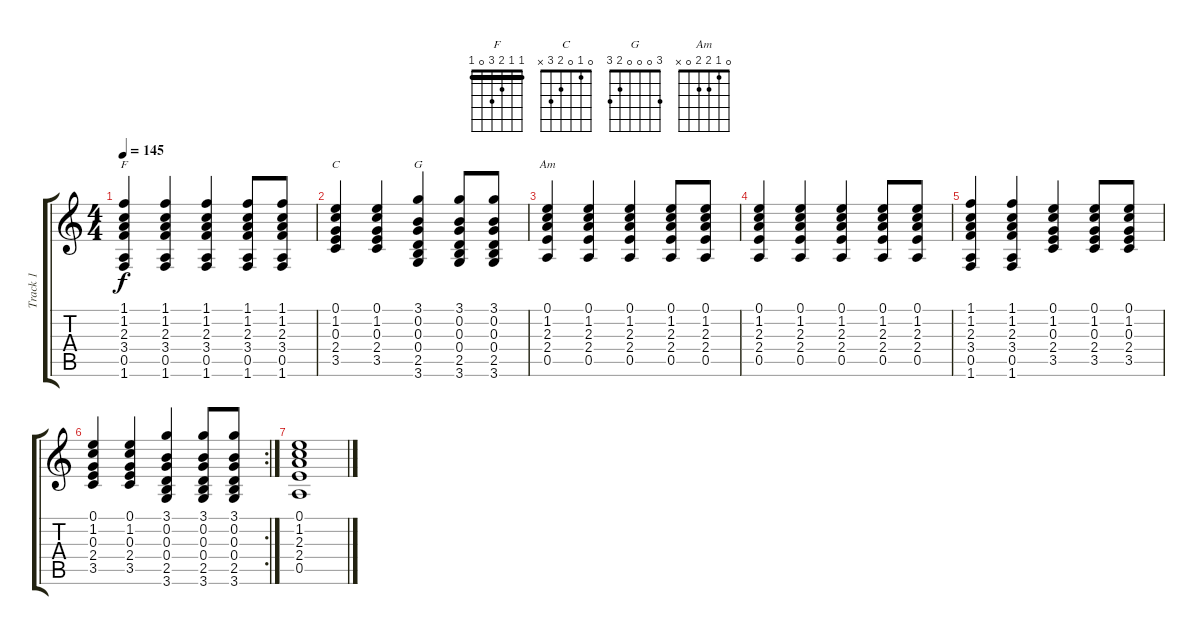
\track ("Track 1" "Track 1") {instrument acousticguitarsteel}
\staff {score tabs}
\tuning (E4 B3 G3 D3 A2 E2) {hide}
\chord ("F" 1 1 2 3 0 1) {barre 1}
\chord ("C" 0 1 0 2 3 x)
\chord ("G" 3 0 0 0 2 3)
\chord ("Am" 0 1 2 2 0 x)
\ts (4 4)
\tempo 145
\clef g2
\ks c
(1.1 1.2 2.3 3.4 0.5 1.6).4{ch "F" dy f} (1.1 1.2 2.3 3.4 0.5 1.6).4 (1.1 1.2 2.3 3.4 0.5 1.6).4 (1.1 1.2 2.3 3.4 0.5 1.6).8 (1.1 1.2 2.3 3.4 0.5 1.6).8 |
(0.1 1.2 0.3 2.4 3.5).4{ch "C"} (0.1 1.2 0.3 2.4 3.5).4 (3.1 0.2 0.3 0.4 2.5 3.6).4{ch "G"} (3.1 0.2 0.3 0.4 2.5 3.6).8 (3.1 0.2 0.3 0.4 2.5 3.6).8 |
(0.1 1.2 2.3 2.4 0.5).4{ch "Am"} (0.1 1.2 2.3 2.4 0.5).4 (0.1 1.2 2.3 2.4 0.5).4 (0.1 1.2 2.3 2.4 0.5).8 (0.1 1.2 2.3 2.4 0.5).8 |
(0.1 1.2 2.3 2.4 0.5).4 (0.1 1.2 2.3 2.4 0.5).4 (0.1 1.2 2.3 2.4 0.5).4 (0.1 1.2 2.3 2.4 0.5).8 (0.1 1.2 2.3 2.4 0.5).8 |
(1.1 1.2 2.3 3.4 0.5 1.6).4 (1.1 1.2 2.3 3.4 0.5 1.6).4 (0.1 1.2 0.3 2.4 3.5).4 (0.1 1.2 0.3 2.4 3.5).8 (0.1 1.2 0.3 2.4 3.5).8 |
\rc 2
(0.1 1.2 0.3 2.4 3.5).4 (0.1 1.2 0.3 2.4 3.5).4 (3.1 0.2 0.3 0.4 2.5 3.6).4 (3.1 0.2 0.3 0.4 2.5 3.6).8 (3.1 0.2 0.3 0.4 2.5 3.6).8 |
(0.1 1.2 2.3 2.4 0.5).1
